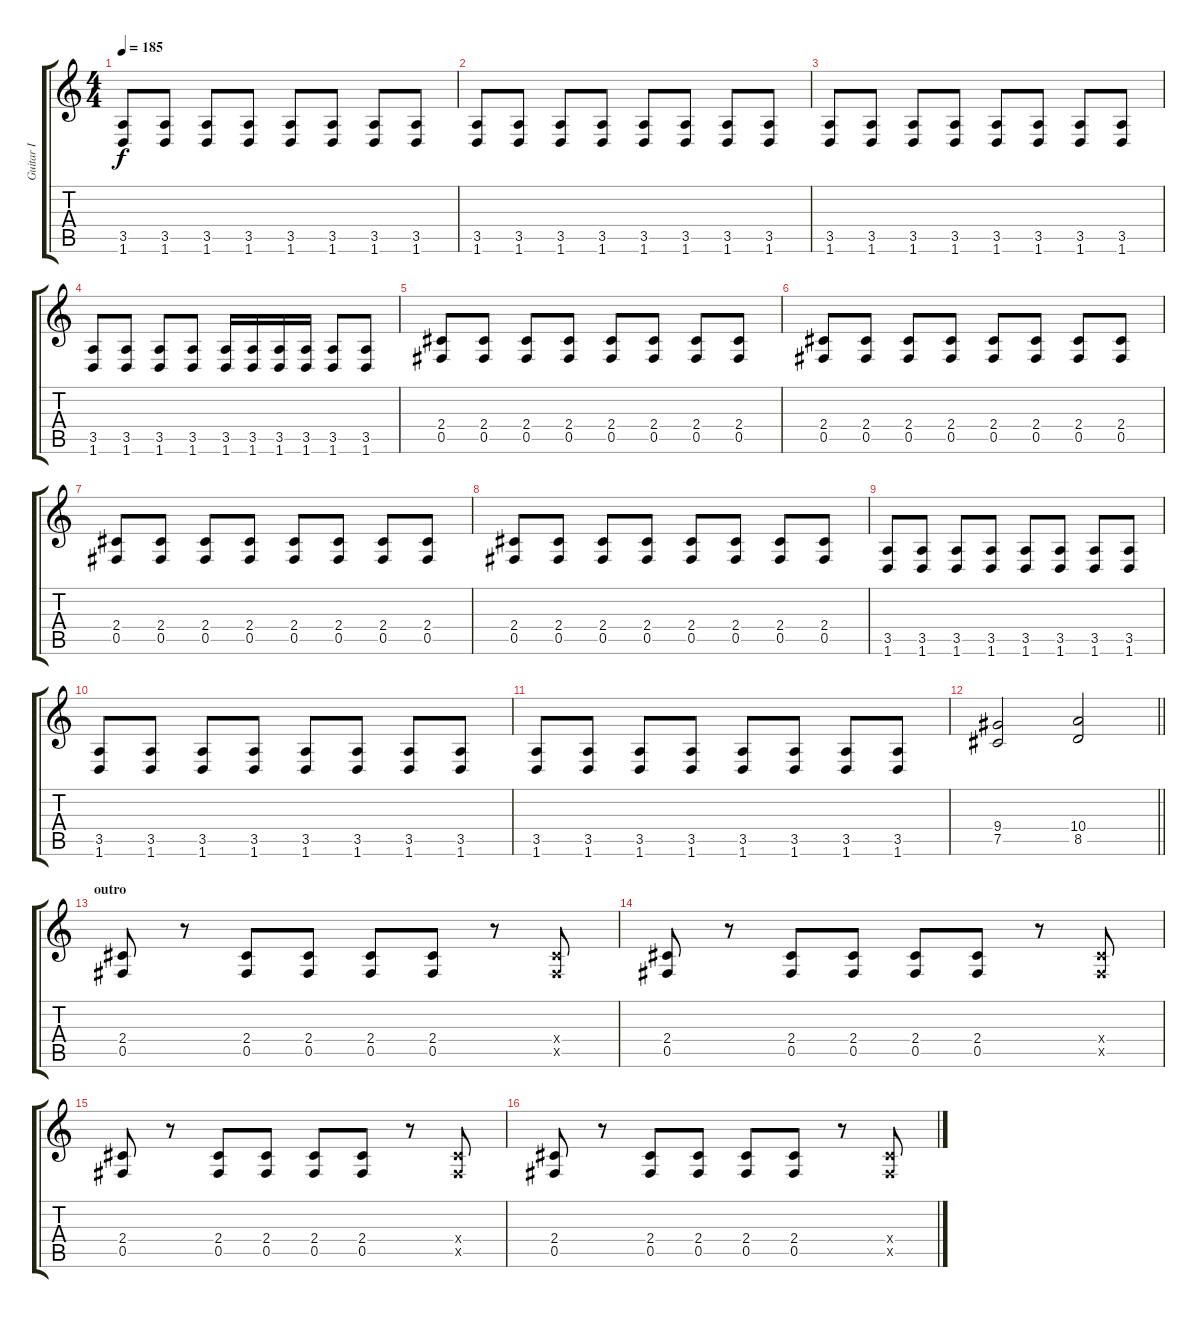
\track ("Guitar I" "Guitar I") {instrument distortionguitar}
\staff {score tabs}
\tuning (Db4 Ab3 E3 B2 Gb2 Db2) {hide}
\ts (4 4)
\tempo 185
\clef g2
\ks c
(3.5 1.6).8{dy f} (3.5 1.6).8 (3.5 1.6).8 (3.5 1.6).8 (3.5 1.6).8 (3.5 1.6).8 (3.5 1.6).8 (3.5 1.6).8 |
(3.5 1.6).8 (3.5 1.6).8 (3.5 1.6).8 (3.5 1.6).8 (3.5 1.6).8 (3.5 1.6).8 (3.5 1.6).8 (3.5 1.6).8 |
(3.5 1.6).8 (3.5 1.6).8 (3.5 1.6).8 (3.5 1.6).8 (3.5 1.6).8 (3.5 1.6).8 (3.5 1.6).8 (3.5 1.6).8 |
(3.5 1.6).8 (3.5 1.6).8 (3.5 1.6).8 (3.5 1.6).8 (3.5 1.6).16 (3.5 1.6).16 (3.5 1.6).16 (3.5 1.6).16 (3.5 1.6).8 (3.5 1.6).8 |
(2.4 0.5).8 (2.4 0.5).8 (2.4 0.5).8 (2.4 0.5).8 (2.4 0.5).8 (2.4 0.5).8 (2.4 0.5).8 (2.4 0.5).8 |
(2.4 0.5).8 (2.4 0.5).8 (2.4 0.5).8 (2.4 0.5).8 (2.4 0.5).8 (2.4 0.5).8 (2.4 0.5).8 (2.4 0.5).8 |
(2.4 0.5).8 (2.4 0.5).8 (2.4 0.5).8 (2.4 0.5).8 (2.4 0.5).8 (2.4 0.5).8 (2.4 0.5).8 (2.4 0.5).8 |
(2.4 0.5).8 (2.4 0.5).8 (2.4 0.5).8 (2.4 0.5).8 (2.4 0.5).8 (2.4 0.5).8 (2.4 0.5).8 (2.4 0.5).8 |
(3.5 1.6).8 (3.5 1.6).8 (3.5 1.6).8 (3.5 1.6).8 (3.5 1.6).8 (3.5 1.6).8 (3.5 1.6).8 (3.5 1.6).8 |
(3.5 1.6).8 (3.5 1.6).8 (3.5 1.6).8 (3.5 1.6).8 (3.5 1.6).8 (3.5 1.6).8 (3.5 1.6).8 (3.5 1.6).8 |
(3.5 1.6).8 (3.5 1.6).8 (3.5 1.6).8 (3.5 1.6).8 (3.5 1.6).8 (3.5 1.6).8 (3.5 1.6).8 (3.5 1.6).8 |
\barLineRight lightlight
(9.4 7.5).2 (10.4 8.5).2 |
\section ("" "outro")
(2.4 0.5).8 r.8 (2.4 0.5).8 (2.4 0.5).8 (2.4 0.5).8 (2.4 0.5).8 r.8 (2.4{x} 0.5{x}).8 |
(2.4 0.5).8 r.8 (2.4 0.5).8 (2.4 0.5).8 (2.4 0.5).8 (2.4 0.5).8 r.8 (2.4{x} 0.5{x}).8 |
(2.4 0.5).8 r.8 (2.4 0.5).8 (2.4 0.5).8 (2.4 0.5).8 (2.4 0.5).8 r.8 (2.4{x} 0.5{x}).8 |
(2.4 0.5).8 r.8 (2.4 0.5).8 (2.4 0.5).8 (2.4 0.5).8 (2.4 0.5).8 r.8 (2.4{x} 0.5{x}).8
